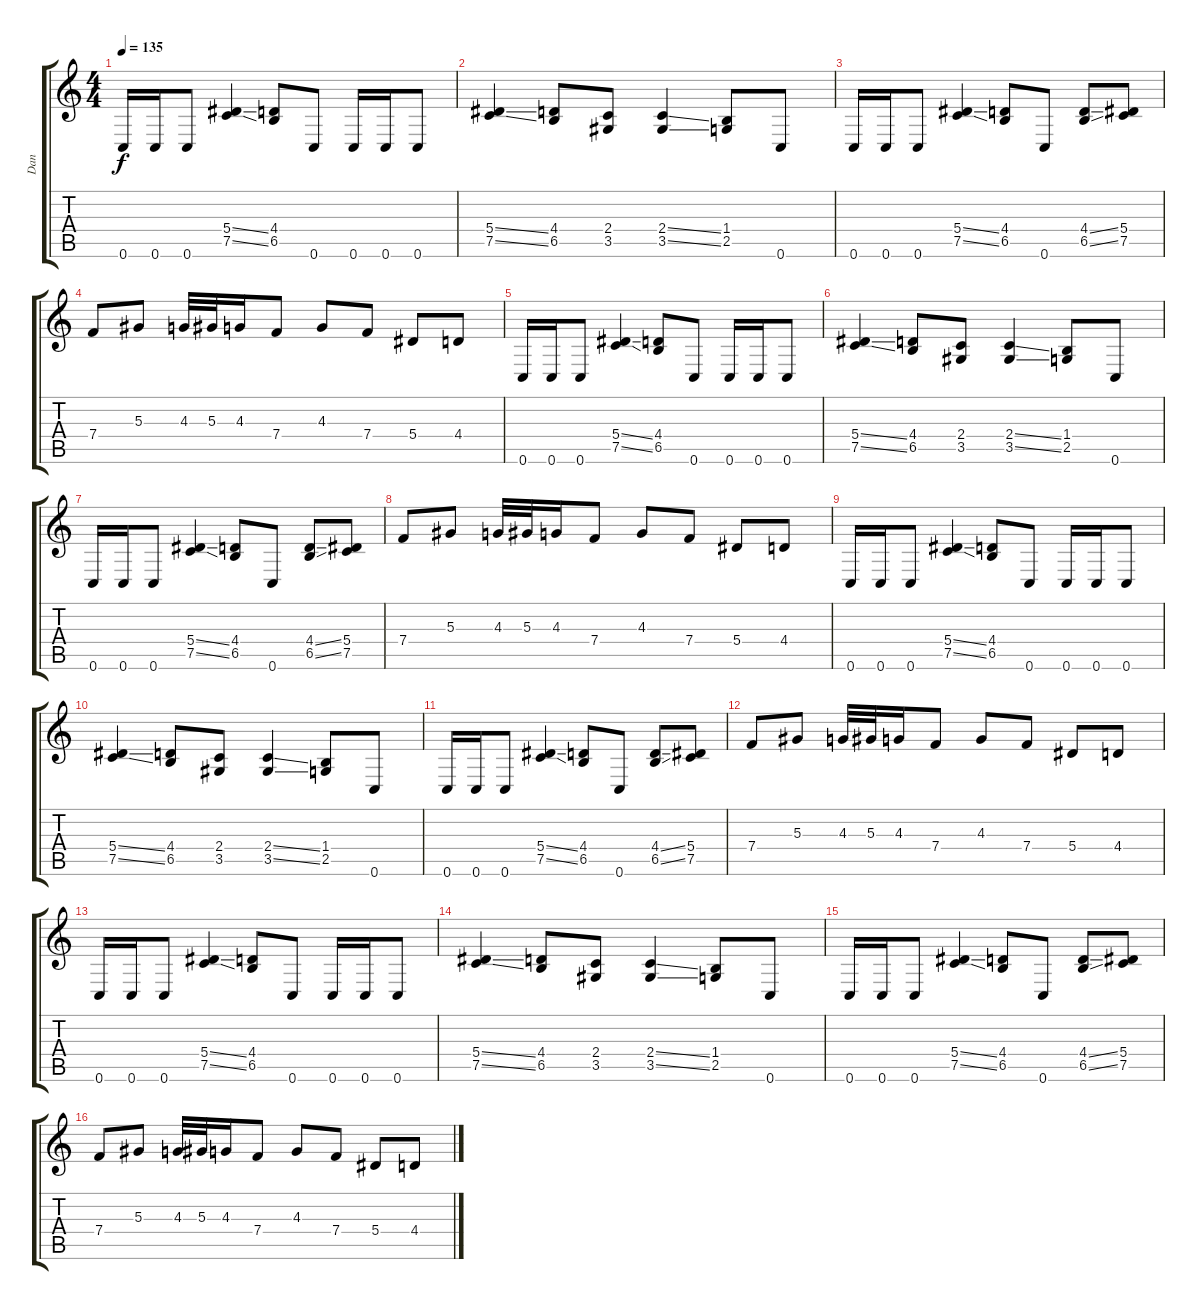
\track ("Dan" "Dan") {instrument distortionguitar}
\staff {score tabs}
\tuning (C4 G3 Eb3 Bb2 F2 C2) {hide}
\ts (4 4)
\tempo 135
\clef g2
\ks c
0.6.16{dy f} 0.6.16 0.6.8 (5.4{ss} 7.5{ss}).4 (4.4 6.5).8 0.6.8 0.6.16 0.6.16 0.6.8 |
(5.4{ss} 7.5{ss}).4 (4.4 6.5).8 (2.4 3.5).8 (2.4{ss} 3.5{ss}).4 (1.4 2.5).8 0.6.8 |
0.6.16 0.6.16 0.6.8 (5.4{ss} 7.5{ss}).4 (4.4 6.5).8 0.6.8 (4.4{ss} 6.5{ss}).8 (5.4 7.5).8 |
7.4.8 5.3.8 4.3.32 5.3.32 4.3.16 7.4.8 4.3.8 7.4.8 5.4.8 4.4.8 |
0.6.16 0.6.16 0.6.8 (5.4{ss} 7.5{ss}).4 (4.4 6.5).8 0.6.8 0.6.16 0.6.16 0.6.8 |
(5.4{ss} 7.5{ss}).4 (4.4 6.5).8 (2.4 3.5).8 (2.4{ss} 3.5{ss}).4 (1.4 2.5).8 0.6.8 |
0.6.16 0.6.16 0.6.8 (5.4{ss} 7.5{ss}).4 (4.4 6.5).8 0.6.8 (4.4{ss} 6.5{ss}).8 (5.4 7.5).8 |
7.4.8 5.3.8 4.3.32 5.3.32 4.3.16 7.4.8 4.3.8 7.4.8 5.4.8 4.4.8 |
0.6.16 0.6.16 0.6.8 (5.4{ss} 7.5{ss}).4 (4.4 6.5).8 0.6.8 0.6.16 0.6.16 0.6.8 |
(5.4{ss} 7.5{ss}).4 (4.4 6.5).8 (2.4 3.5).8 (2.4{ss} 3.5{ss}).4 (1.4 2.5).8 0.6.8 |
0.6.16 0.6.16 0.6.8 (5.4{ss} 7.5{ss}).4 (4.4 6.5).8 0.6.8 (4.4{ss} 6.5{ss}).8 (5.4 7.5).8 |
7.4.8 5.3.8 4.3.32 5.3.32 4.3.16 7.4.8 4.3.8 7.4.8 5.4.8 4.4.8 |
0.6.16 0.6.16 0.6.8 (5.4{ss} 7.5{ss}).4 (4.4 6.5).8 0.6.8 0.6.16 0.6.16 0.6.8 |
(5.4{ss} 7.5{ss}).4 (4.4 6.5).8 (2.4 3.5).8 (2.4{ss} 3.5{ss}).4 (1.4 2.5).8 0.6.8 |
0.6.16 0.6.16 0.6.8 (5.4{ss} 7.5{ss}).4 (4.4 6.5).8 0.6.8 (4.4{ss} 6.5{ss}).8 (5.4 7.5).8 |
7.4.8 5.3.8 4.3.32 5.3.32 4.3.16 7.4.8 4.3.8 7.4.8 5.4.8 4.4.8
